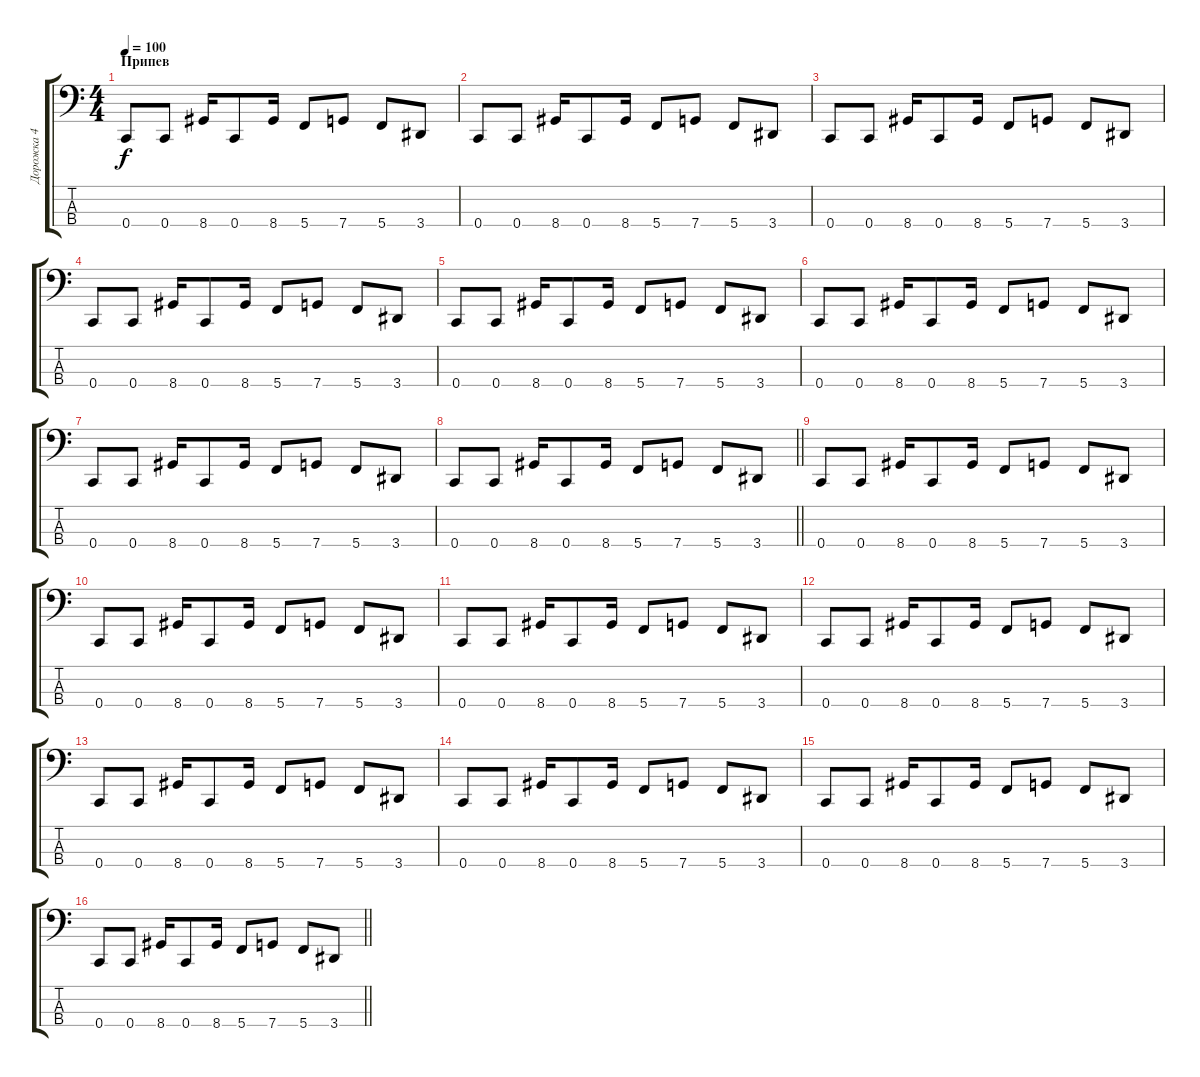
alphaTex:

\track ("Дорожка 4" "Дорожка 4") {instrument electricbassfinger}
\staff {score tabs}
\tuning (F2 C2 G1 C1) {hide}
\ts (4 4)
\section ("" "Припев")
\tempo 100
\clef f4
\ks c
0.4.8{dy f} 0.4.8 8.4.16 0.4.8 8.4.16 5.4.8 7.4.8 5.4.8 3.4.8 |
0.4.8 0.4.8 8.4.16 0.4.8 8.4.16 5.4.8 7.4.8 5.4.8 3.4.8 |
0.4.8 0.4.8 8.4.16 0.4.8 8.4.16 5.4.8 7.4.8 5.4.8 3.4.8 |
0.4.8 0.4.8 8.4.16 0.4.8 8.4.16 5.4.8 7.4.8 5.4.8 3.4.8 |
0.4.8 0.4.8 8.4.16 0.4.8 8.4.16 5.4.8 7.4.8 5.4.8 3.4.8 |
0.4.8 0.4.8 8.4.16 0.4.8 8.4.16 5.4.8 7.4.8 5.4.8 3.4.8 |
0.4.8 0.4.8 8.4.16 0.4.8 8.4.16 5.4.8 7.4.8 5.4.8 3.4.8 |
\barLineRight lightlight
0.4.8 0.4.8 8.4.16 0.4.8 8.4.16 5.4.8 7.4.8 5.4.8 3.4.8 |
0.4.8 0.4.8 8.4.16 0.4.8 8.4.16 5.4.8 7.4.8 5.4.8 3.4.8 |
0.4.8 0.4.8 8.4.16 0.4.8 8.4.16 5.4.8 7.4.8 5.4.8 3.4.8 |
0.4.8 0.4.8 8.4.16 0.4.8 8.4.16 5.4.8 7.4.8 5.4.8 3.4.8 |
0.4.8 0.4.8 8.4.16 0.4.8 8.4.16 5.4.8 7.4.8 5.4.8 3.4.8 |
0.4.8 0.4.8 8.4.16 0.4.8 8.4.16 5.4.8 7.4.8 5.4.8 3.4.8 |
0.4.8 0.4.8 8.4.16 0.4.8 8.4.16 5.4.8 7.4.8 5.4.8 3.4.8 |
0.4.8 0.4.8 8.4.16 0.4.8 8.4.16 5.4.8 7.4.8 5.4.8 3.4.8 |
\barLineRight lightlight
0.4.8 0.4.8 8.4.16 0.4.8 8.4.16 5.4.8 7.4.8 5.4.8 3.4.8
